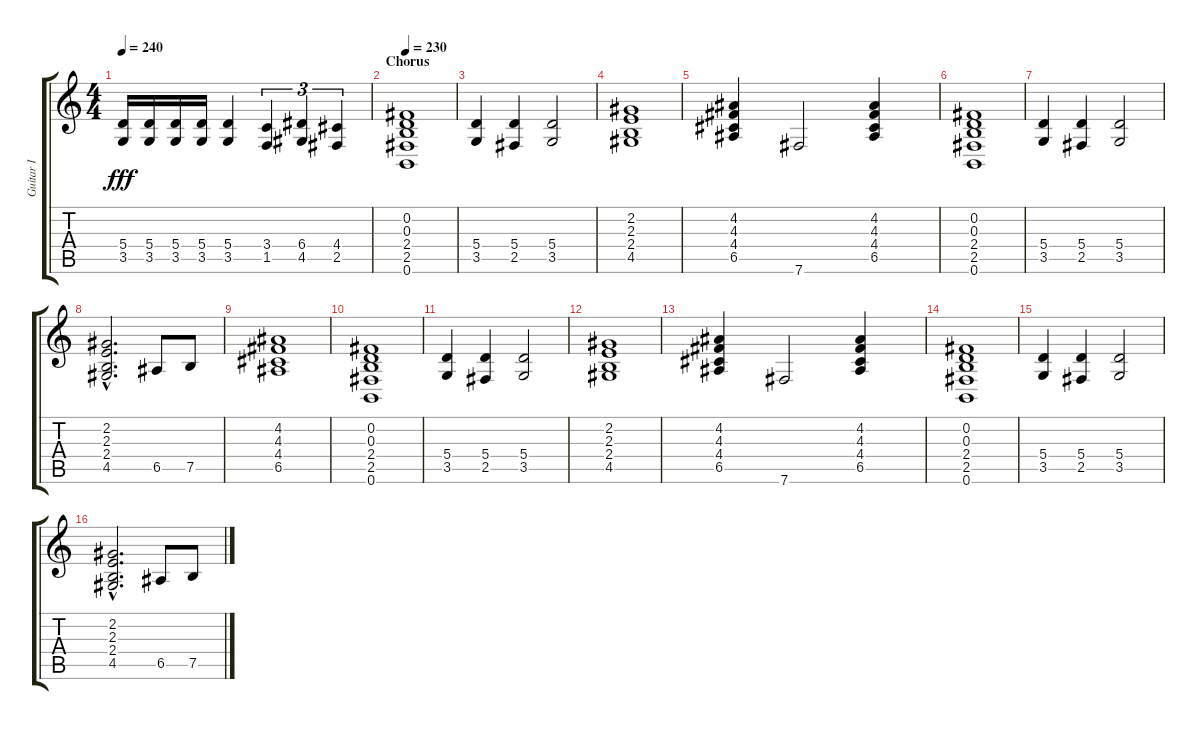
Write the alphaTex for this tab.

\track ("Guitar I" "Guitar I") {instrument distortionguitar}
\staff {score tabs}
\tuning (B3 Gb3 D3 A2 E2 B1) {hide}
\ts (4 4)
\tempo 240
\clef g2
\ks c
(5.4 3.5).16{dy fff} (5.4 3.5).16 (5.4 3.5).16 (5.4 3.5).16 (5.4 3.5).4 (3.4 1.5).4{tu (3 2)} (6.4 4.5).4{tu (3 2)} (4.4 2.5).4{tu (3 2)} |
\section ("" "Chorus")
\tempo 230
(0.2 0.3 2.4 2.5 0.6).1 |
(5.4 3.5).4 (5.4 2.5).4 (5.4 3.5).2 |
(2.2 2.3 2.4 4.5).1 |
(4.2 4.3 4.4 6.5).4 7.6.2 (4.2 4.3 4.4 6.5).4 |
(0.2 0.3 2.4 2.5 0.6).1 |
(5.4 3.5).4 (5.4 2.5).4 (5.4 3.5).2 |
(2.2{hac} 2.3{hac} 2.4{hac} 4.5{hac}).2{d} 6.5.8 7.5.8 |
(4.2 4.3 4.4 6.5).1 |
(0.2 0.3 2.4 2.5 0.6).1 |
(5.4 3.5).4 (5.4 2.5).4 (5.4 3.5).2 |
(2.2 2.3 2.4 4.5).1 |
(4.2 4.3 4.4 6.5).4 7.6.2 (4.2 4.3 4.4 6.5).4 |
(0.2 0.3 2.4 2.5 0.6).1 |
(5.4 3.5).4 (5.4 2.5).4 (5.4 3.5).2 |
(2.2{hac} 2.3{hac} 2.4{hac} 4.5{hac}).2{d} 6.5.8 7.5.8
